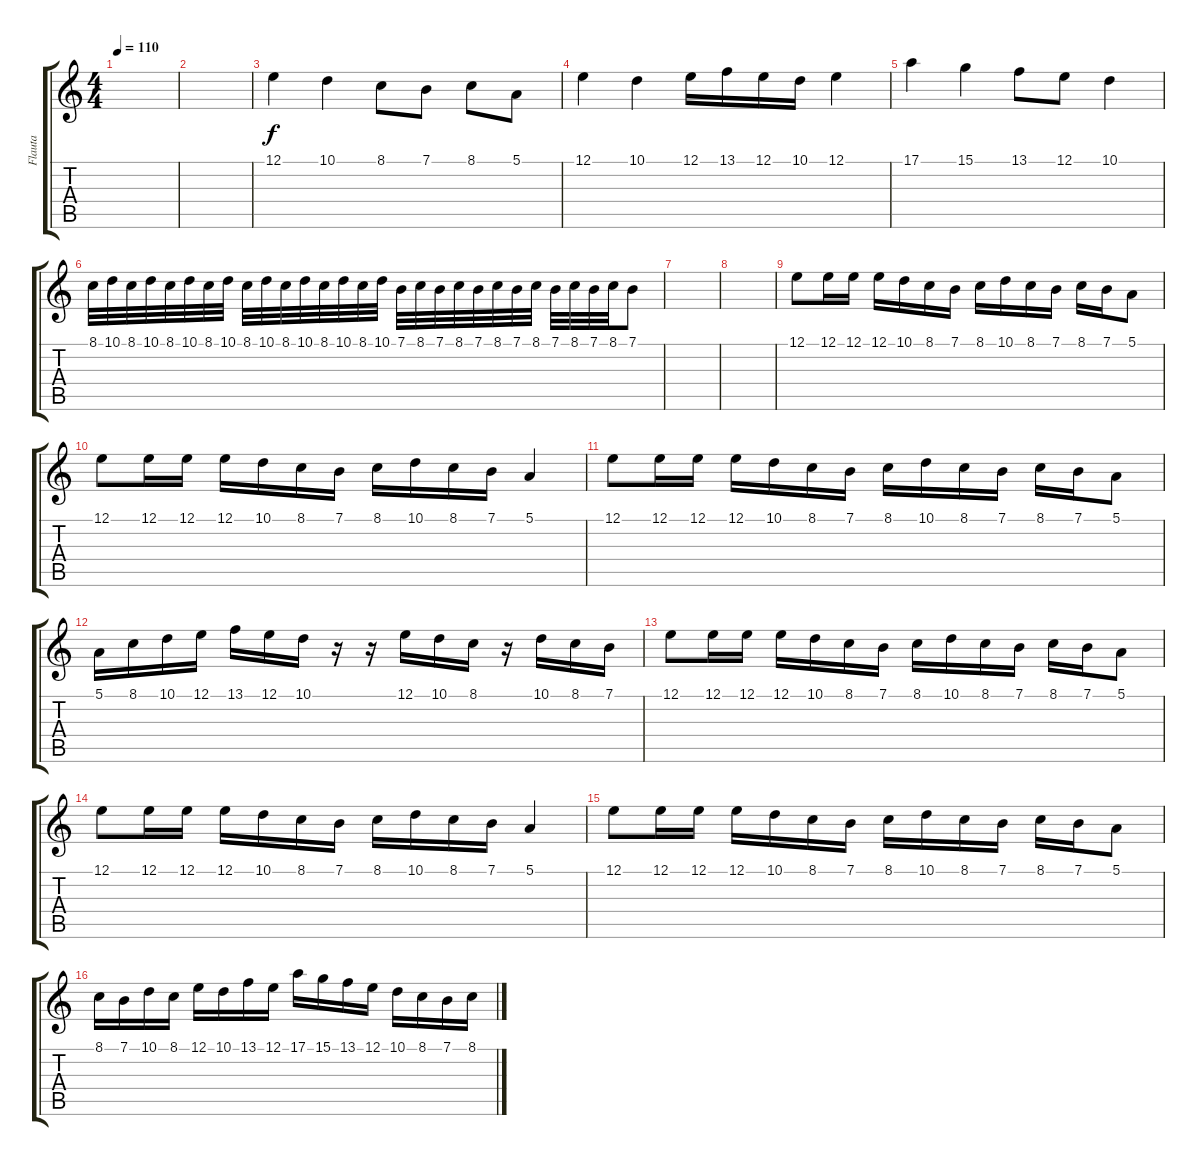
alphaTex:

\track ("Flauta" "Flauta") {instrument flute}
\staff {score tabs}
\tuning (E4 B3 G3 D3 A2 E2) {hide}
\ts (4 4)
\tempo 110
\clef g2
\ks c
|
|
12.1.4 10.1.4 8.1.8 7.1.8 8.1.8 5.1.8 |
12.1.4 10.1.4 12.1.16 13.1.16 12.1.16 10.1.16 12.1.4 |
17.1.4 15.1.4 13.1.8 12.1.8 10.1.4 |
8.1.32 10.1.32 8.1.32 10.1.32 8.1.32 10.1.32 8.1.32 10.1.32 8.1.32 10.1.32 8.1.32 10.1.32 8.1.32 10.1.32 8.1.32 10.1.32 7.1.32 8.1.32 7.1.32 8.1.32 7.1.32 8.1.32 7.1.32 8.1.32 7.1.32 8.1.32 7.1.32 8.1.32 7.1.8 |
|
|
12.1.8{volume 12} 12.1.16 12.1.16 12.1.16 10.1.16 8.1.16 7.1.16 8.1.16 10.1.16 8.1.16 7.1.16 8.1.16 7.1.16 5.1.8 |
12.1.8 12.1.16 12.1.16 12.1.16 10.1.16 8.1.16 7.1.16 8.1.16 10.1.16 8.1.16 7.1.16 5.1.4 |
12.1.8 12.1.16 12.1.16 12.1.16 10.1.16 8.1.16 7.1.16 8.1.16 10.1.16 8.1.16 7.1.16 8.1.16 7.1.16 5.1.8 |
5.1.16 8.1.16 10.1.16 12.1.16 13.1.16 12.1.16 10.1.16 r.16 r.16 12.1.16 10.1.16 8.1.16 r.16 10.1.16 8.1.16 7.1.16 |
12.1.8 12.1.16 12.1.16 12.1.16 10.1.16 8.1.16 7.1.16 8.1.16 10.1.16 8.1.16 7.1.16 8.1.16 7.1.16 5.1.8 |
12.1.8 12.1.16 12.1.16 12.1.16 10.1.16 8.1.16 7.1.16 8.1.16 10.1.16 8.1.16 7.1.16 5.1.4 |
12.1.8 12.1.16 12.1.16 12.1.16 10.1.16 8.1.16 7.1.16 8.1.16 10.1.16 8.1.16 7.1.16 8.1.16 7.1.16 5.1.8 |
8.1.16 7.1.16 10.1.16 8.1.16 12.1.16 10.1.16 13.1.16 12.1.16 17.1.16 15.1.16 13.1.16 12.1.16 10.1.16 8.1.16 7.1.16 8.1.16
